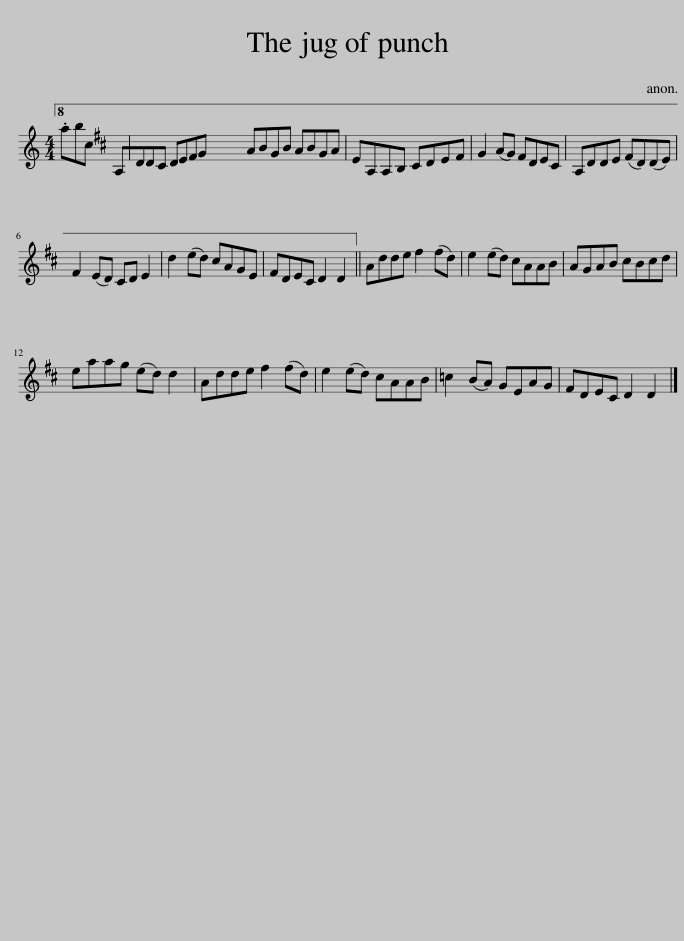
X:1
L:1/8
M:4/4
I:linebreak $
K:C
V:1 treble
V:1
 .abc A,DD^C DE^FG | ABGB ABGA | EA,A,B, ^CDE^F | G2 (AG) ^FDE^C | A,DDE (^FD)(DE) |$ %5
 ^F2 (ED) ^CD E2 | d2 (ed) ^cAGE | ^FDE^C D2 D2 || Adde ^f2 (fd) | e2 (ed) ^cAAB | %10
 AGAB ^cBcd |$ eaag (ed) d2 | Adde ^f2 (fd) | e2 (ed) ^cAAB | =c2 (BA) GEAG | %15
 ^FDE^C D2 D2 |] %16
